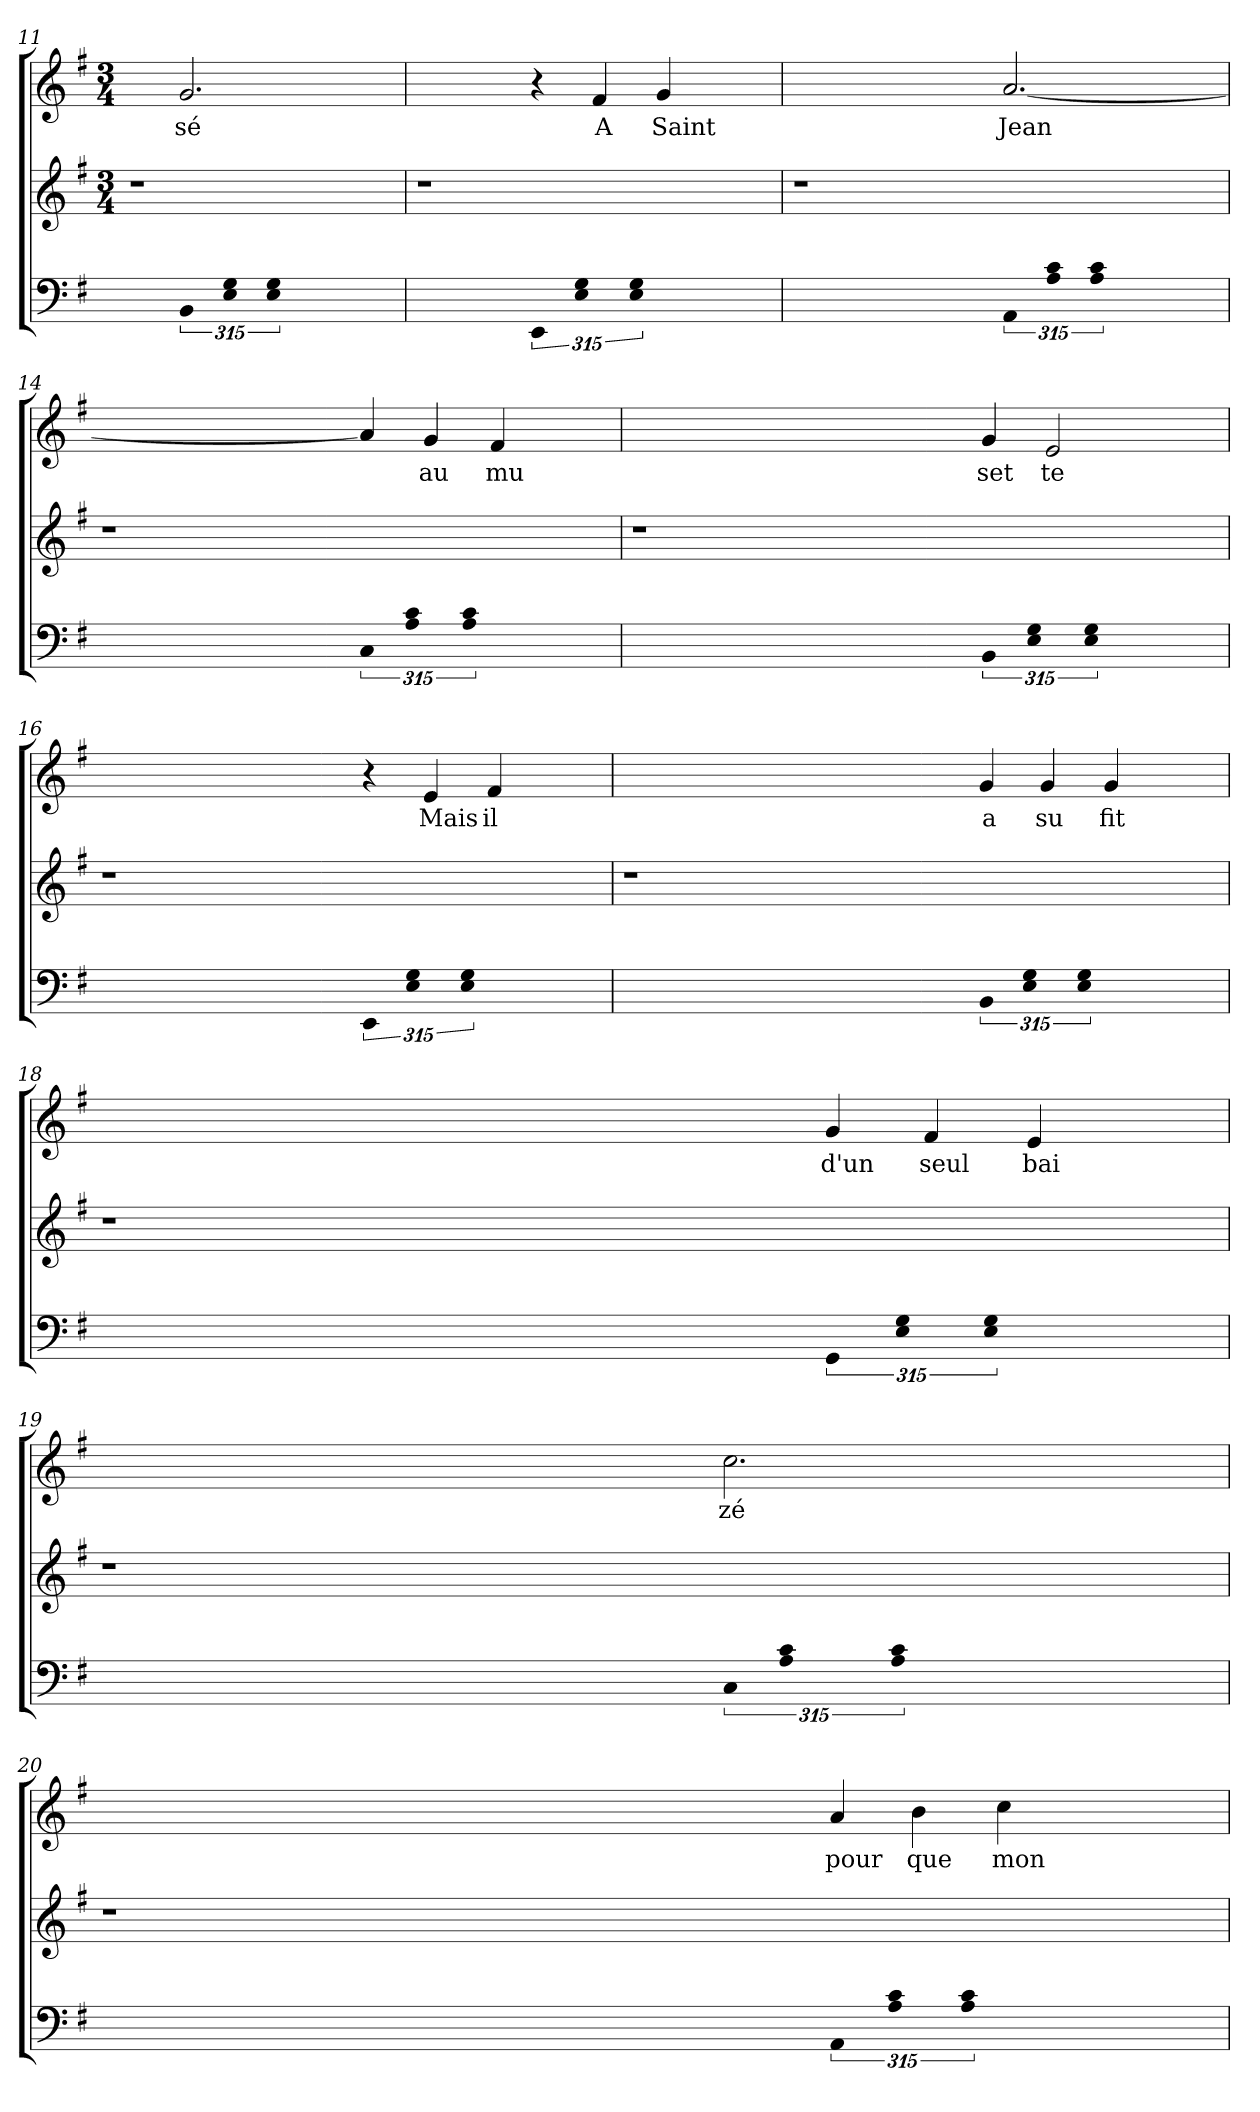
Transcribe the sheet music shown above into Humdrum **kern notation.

**kern	**kern	**kern	**text
*part3	*part2	*part1	*part1
*staff3	*staff2	*staff1	*staff1
*clefF4	*clefG2	*clefG2	*
*k[f#]	*k[f#]	*k[f#]	*
*	*M3/4	*M3/4	*
=11	=11	=11	=11
!LO:N:vis=4	!LO:N:vis=1	!	!
40320BB	2.r	2.g	sé
!LO:N:vis=4	!	!	!
40320E 40320G	.	.	.
!LO:N:vis=4	!	!	!
40320E 40320G	.	.	.
13440%10079ryy	.	.	.
=12	=12	=12	=12
!LO:N:vis=4	!LO:N:vis=1	!	!
40320EE	2.r	4r	.
!LO:N:vis=4	!	!	!
40320E 40320G	.	.	.
!LO:N:vis=4	!	!	!
40320E 40320G	.	.	.
13440%10079ryy	.	.	.
.	.	4f#	A
.	.	4g	Saint
=13	=13	=13	=13
!LO:N:vis=4	!LO:N:vis=1	!	!
40320AA	2.r	[2.a	Jean
!LO:N:vis=4	!	!	!
40320A 40320c	.	.	.
!LO:N:vis=4	!	!	!
40320A 40320c	.	.	.
13440%10079ryy	.	.	.
=14	=14	=14	=14
!LO:N:vis=4	!LO:N:vis=1	!	!
40320C	2.r	4a]	.
!LO:N:vis=4	!	!	!
40320A 40320c	.	.	.
!LO:N:vis=4	!	!	!
40320A 40320c	.	.	.
13440%10079ryy	.	.	.
.	.	4g	au
.	.	4f#	mu
=15	=15	=15	=15
!LO:N:vis=4	!LO:N:vis=1	!	!
40320BB	2.r	4g	set
!LO:N:vis=4	!	!	!
40320E 40320G	.	.	.
!LO:N:vis=4	!	!	!
40320E 40320G	.	.	.
13440%10079ryy	.	.	.
.	.	2e	te
=16	=16	=16	=16
!LO:N:vis=4	!LO:N:vis=1	!	!
40320EE	2.r	4r	.
!LO:N:vis=4	!	!	!
40320E 40320G	.	.	.
!LO:N:vis=4	!	!	!
40320E 40320G	.	.	.
13440%10079ryy	.	.	.
.	.	4e	Mais
.	.	4f#	il
=17	=17	=17	=17
!LO:N:vis=4	!LO:N:vis=1	!	!
40320BB	2.r	4g	a
!LO:N:vis=4	!	!	!
40320E 40320G	.	.	.
!LO:N:vis=4	!	!	!
40320E 40320G	.	.	.
13440%10079ryy	.	.	.
.	.	4g	su
.	.	4g	fit
=18	=18	=18	=18
!LO:N:vis=4	!LO:N:vis=1	!	!
40320GG	2.r	4g	d'un
!LO:N:vis=4	!	!	!
40320E 40320G	.	.	.
!LO:N:vis=4	!	!	!
40320E 40320G	.	.	.
13440%10079ryy	.	.	.
.	.	4f#	seul
.	.	4e	bai
=19	=19	=19	=19
!LO:N:vis=4	!LO:N:vis=1	!	!
40320C	2.r	2.cc	zé
!LO:N:vis=4	!	!	!
40320A 40320c	.	.	.
!LO:N:vis=4	!	!	!
40320A 40320c	.	.	.
13440%10079ryy	.	.	.
=20	=20	=20	=20
!LO:N:vis=4	!LO:N:vis=1	!	!
40320AA	2.r	4a	pour
!LO:N:vis=4	!	!	!
40320A 40320c	.	.	.
!LO:N:vis=4	!	!	!
40320A 40320c	.	.	.
13440%10079ryy	.	.	.
.	.	4b	que
.	.	4cc	mon
=	=	=	=
*-	*-	*-	*-
